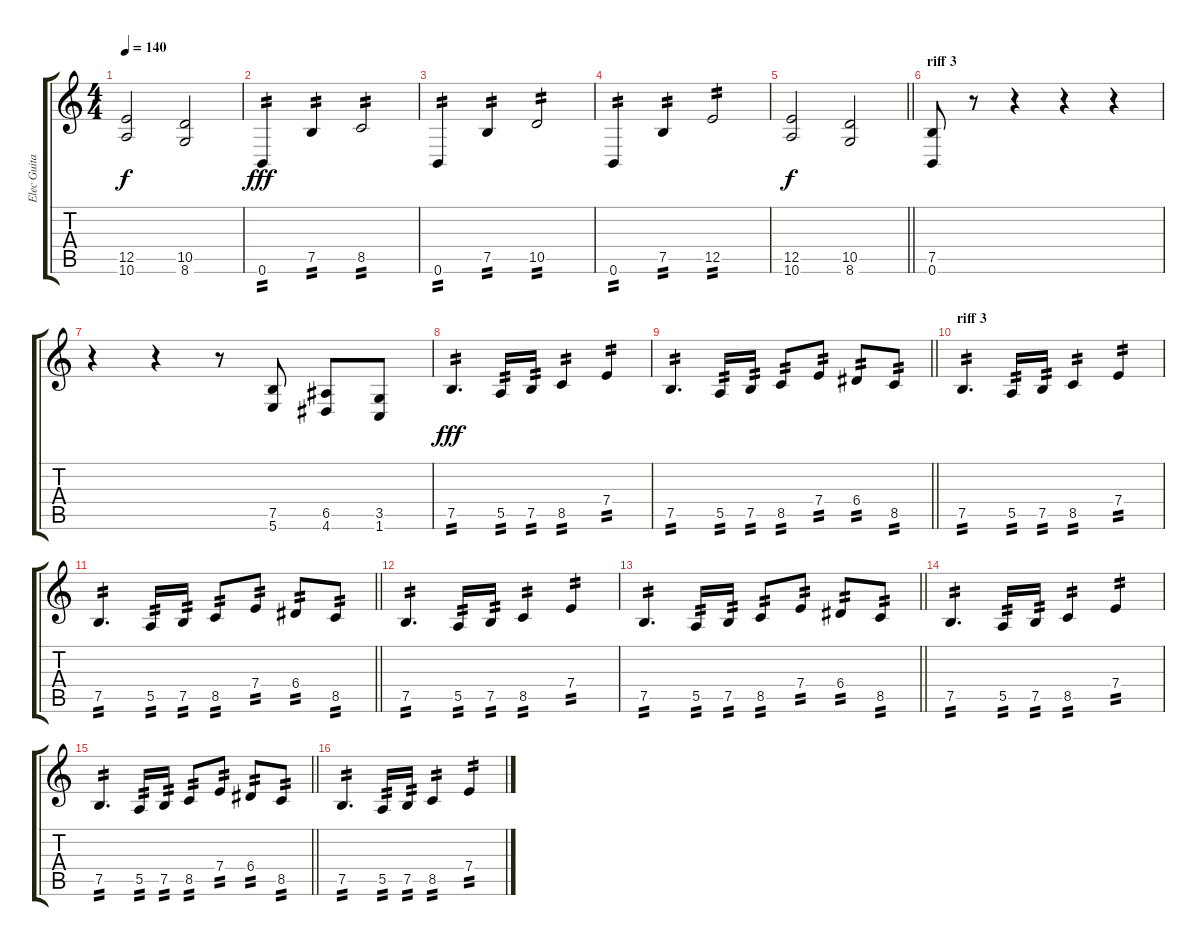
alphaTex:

\track ("Elec Guitar 2" "Elec Guita") {instrument distortionguitar}
\staff {score tabs}
\tuning (B3 Gb3 D3 A2 E2 B1) {hide}
\ts (4 4)
\tempo 140
\clef g2
\ks c
(12.5 10.6).2{dy f} (10.5 8.6).2 |
0.6.4{tp 2 dy fff} 7.5.4{tp 2} 8.5.2{tp 2} |
0.6.4{tp 2} 7.5.4{tp 2} 10.5.2{tp 2} |
0.6.4{tp 2} 7.5.4{tp 2} 12.5.2{tp 2} |
\barLineRight lightlight
(12.5 10.6).2{dy f} (10.5 8.6).2 |
\section ("" "riff 3")
(7.5 0.6).8 r.8 r.4 r.4 r.4 |
r.4 r.4 r.8 (7.5 5.6).8 (6.5 4.6).8 (3.5 1.6).8 |
7.5.4{d tp 2 dy fff} 5.5.16{tp 2} 7.5.16{tp 2} 8.5.4{tp 2} 7.4.4{tp 2} |
\barLineRight lightlight
7.5.4{d tp 2} 5.5.16{tp 2} 7.5.16{tp 2} 8.5.8{tp 2} 7.4.8{tp 2} 6.4.8{tp 2} 8.5.8{tp 2} |
\section ("" "riff 3")
7.5.4{d tp 2} 5.5.16{tp 2} 7.5.16{tp 2} 8.5.4{tp 2} 7.4.4{tp 2} |
\barLineRight lightlight
7.5.4{d tp 2} 5.5.16{tp 2} 7.5.16{tp 2} 8.5.8{tp 2} 7.4.8{tp 2} 6.4.8{tp 2} 8.5.8{tp 2} |
7.5.4{d tp 2} 5.5.16{tp 2} 7.5.16{tp 2} 8.5.4{tp 2} 7.4.4{tp 2} |
\barLineRight lightlight
7.5.4{d tp 2} 5.5.16{tp 2} 7.5.16{tp 2} 8.5.8{tp 2} 7.4.8{tp 2} 6.4.8{tp 2} 8.5.8{tp 2} |
7.5.4{d tp 2} 5.5.16{tp 2} 7.5.16{tp 2} 8.5.4{tp 2} 7.4.4{tp 2} |
\barLineRight lightlight
7.5.4{d tp 2} 5.5.16{tp 2} 7.5.16{tp 2} 8.5.8{tp 2} 7.4.8{tp 2} 6.4.8{tp 2} 8.5.8{tp 2} |
7.5.4{d tp 2} 5.5.16{tp 2} 7.5.16{tp 2} 8.5.4{tp 2} 7.4.4{tp 2}
